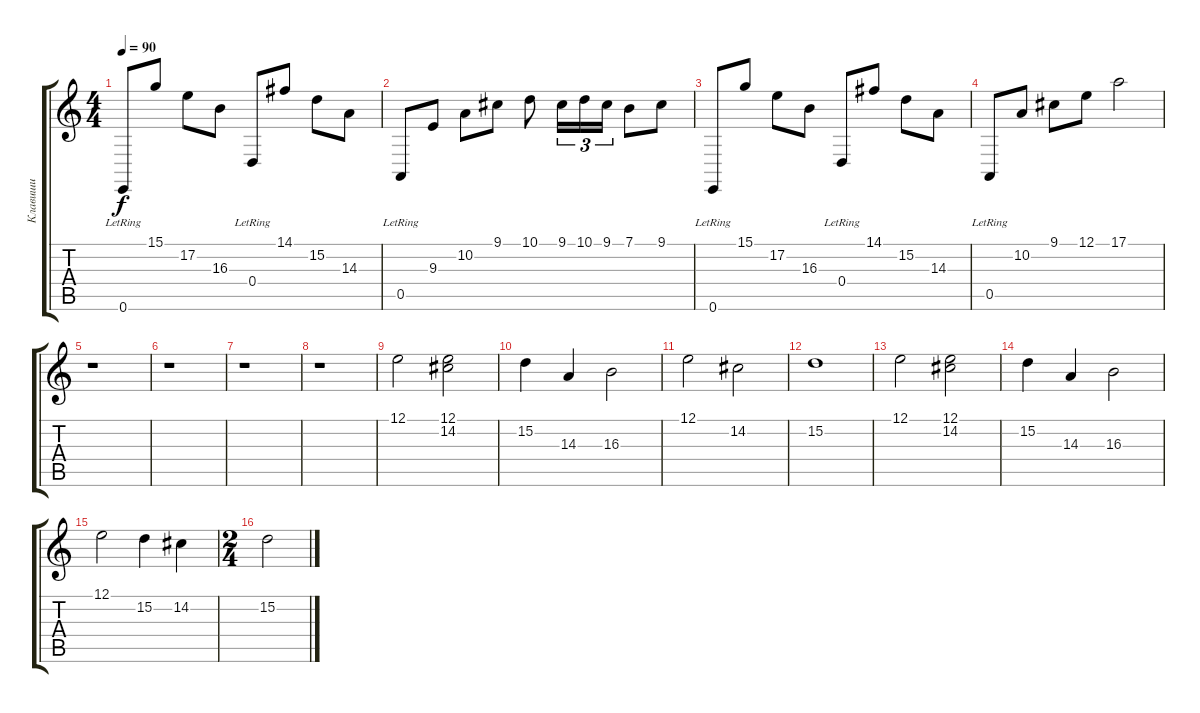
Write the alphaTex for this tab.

\track ("Клавиши" "Клавиши") {instrument stringensemble1}
\staff {score tabs}
\tuning (E4 B3 G3 D3 A2 E2) {hide}
\ts (4 4)
\tempo 90
\clef g2
\ks c
0.6{lr}.8{dy f volume 14 instrument acousticgrandpiano} 15.1.8 17.2.8 16.3.8 0.4{lr}.8 14.1.8 15.2.8 14.3.8 |
0.5{lr}.8 9.3.8 10.2.8 9.1.8 10.1.8 9.1.16{tu (3 2)} 10.1.16{tu (3 2)} 9.1.16{tu (3 2)} 7.1.8 9.1.8 |
0.6{lr}.8 15.1.8 17.2.8 16.3.8 0.4{lr}.8 14.1.8 15.2.8 14.3.8 |
0.5{lr}.8 10.2.8 9.1.8 12.1.8 17.1.2 |
r.1 |
r.1 |
r.1 |
r.1 |
12.1.2{volume 8 instrument stringensemble1} (12.1 14.2).2 |
15.2.4 14.3.4 16.3.2 |
12.1.2 14.2.2 |
15.2.1 |
12.1.2 (12.1 14.2).2 |
15.2.4 14.3.4 16.3.2 |
12.1.2 15.2.4 14.2.4 |
\ts (2 4)
15.2.2
